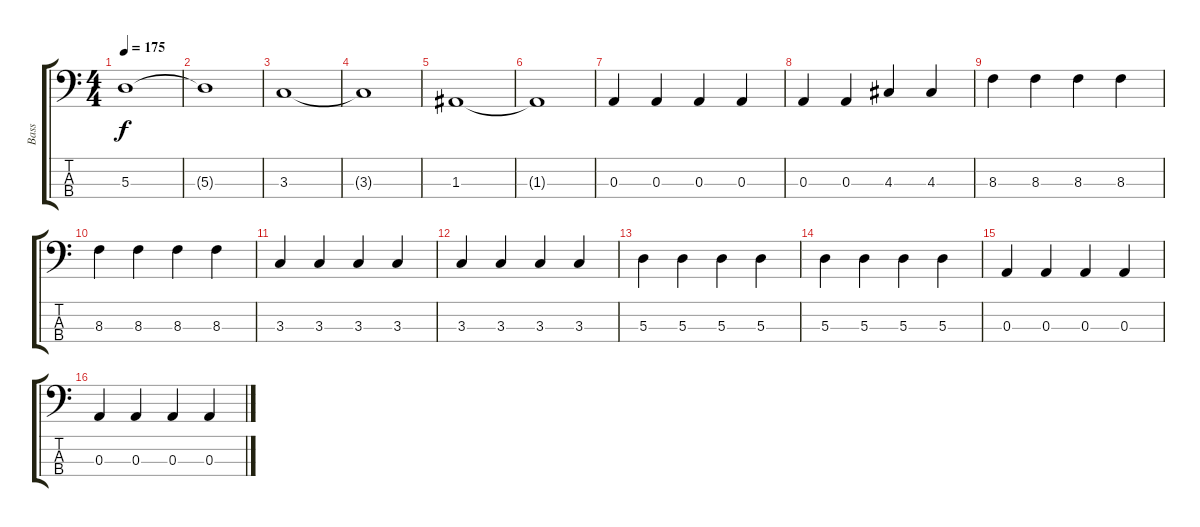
\track ("Bass" "Bass") {instrument electricbasspick}
\staff {score tabs}
\tuning (G2 D2 A1 E1) {hide}
\ts (4 4)
\tempo 175
\clef f4
\ks c
5.3.1{dy f} |
5.3{t}.1 |
3.3.1 |
3.3{t}.1 |
1.3.1 |
1.3{t}.1 |
0.3.4 0.3.4 0.3.4 0.3.4 |
0.3.4 0.3.4 4.3.4 4.3.4 |
8.3.4 8.3.4 8.3.4 8.3.4 |
8.3.4 8.3.4 8.3.4 8.3.4 |
3.3.4 3.3.4 3.3.4 3.3.4 |
3.3.4 3.3.4 3.3.4 3.3.4 |
5.3.4 5.3.4 5.3.4 5.3.4 |
5.3.4 5.3.4 5.3.4 5.3.4 |
0.3.4 0.3.4 0.3.4 0.3.4 |
0.3.4 0.3.4 0.3.4 0.3.4
